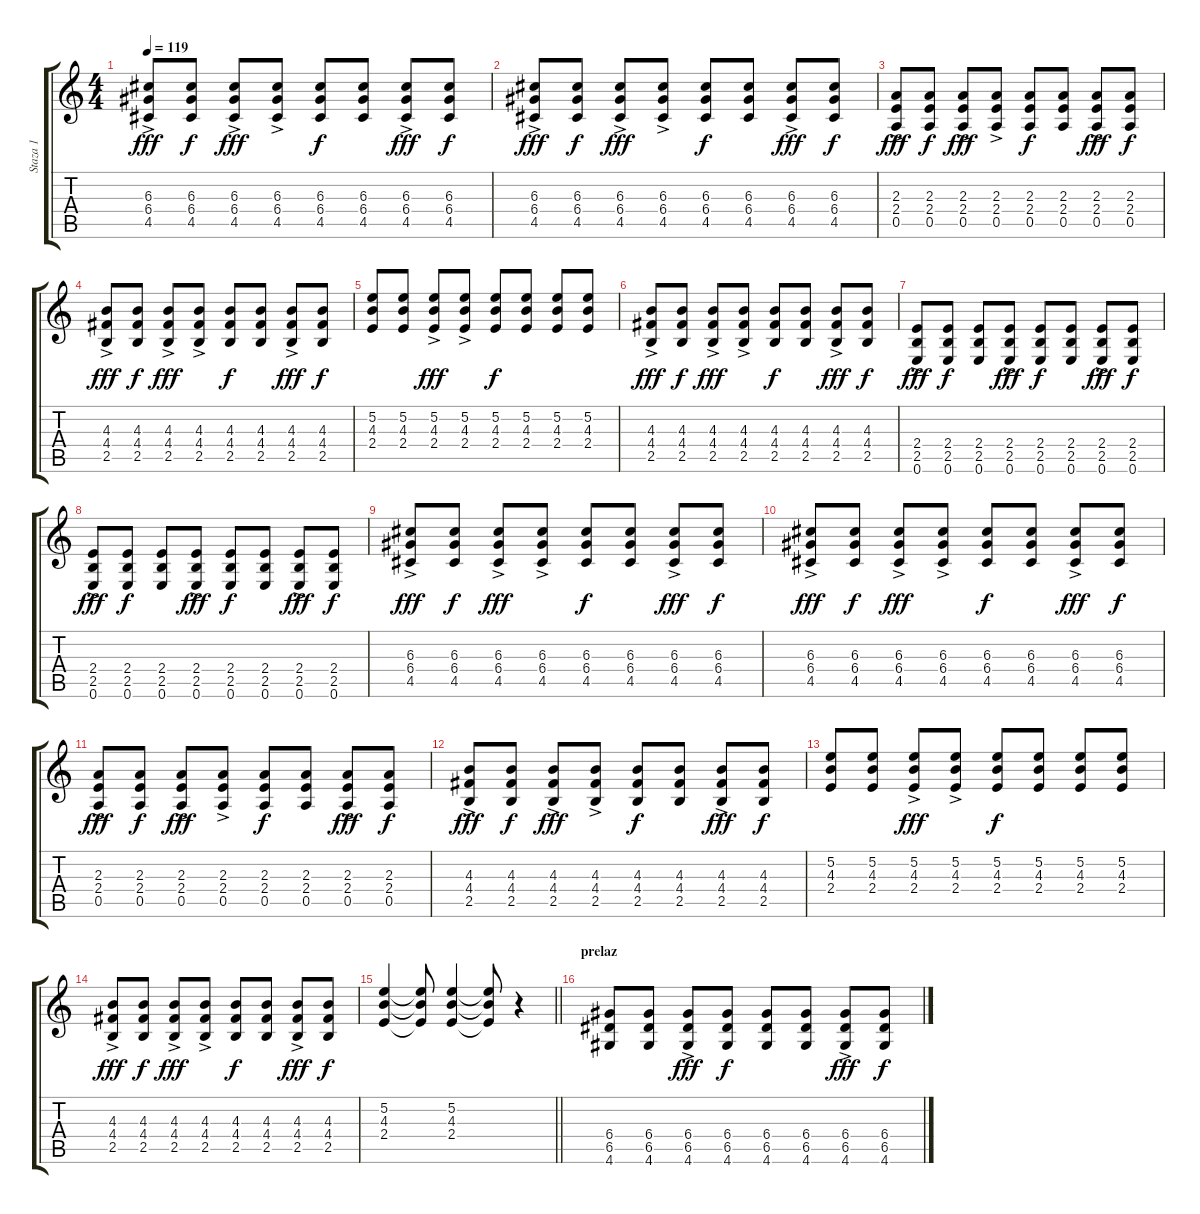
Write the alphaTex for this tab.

\track ("Staza 1" "Staza 1") {instrument overdrivenguitar}
\staff {score tabs}
\tuning (E4 B3 G3 D3 A2 E2) {hide}
\ts (4 4)
\tempo 119
\clef g2
\ks c
(6.3{ac} 6.4 4.5).8{dy fff} (6.3 6.4 4.5).8{dy f} (6.3 6.4{ac} 4.5).8{dy fff} (6.3 6.4 4.5{ac}).8 (6.3 6.4 4.5).8{dy f} (6.3 6.4 4.5).8 (6.3{ac} 6.4 4.5).8{dy fff} (6.3 6.4 4.5).8{dy f} |
(6.3{ac} 6.4 4.5).8{dy fff} (6.3 6.4 4.5).8{dy f} (6.3 6.4{ac} 4.5).8{dy fff} (6.3 6.4 4.5{ac}).8 (6.3 6.4 4.5).8{dy f} (6.3 6.4 4.5).8 (6.3{ac} 6.4 4.5).8{dy fff} (6.3 6.4 4.5).8{dy f} |
(2.3 2.4 0.5{ac}).8{dy fff} (2.3 2.4 0.5).8{dy f} (2.3 2.4{ac} 0.5).8{dy fff} (2.3 2.4{ac} 0.5).8 (2.3 2.4 0.5).8{dy f} (2.3 2.4 0.5).8 (2.3 2.4{ac} 0.5).8{dy fff} (2.3 2.4 0.5).8{dy f} |
(4.3 4.4 2.5{ac}).8{dy fff} (4.3 4.4 2.5).8{dy f} (4.3 4.4{ac} 2.5).8{dy fff} (4.3 4.4{ac} 2.5).8 (4.3 4.4 2.5).8{dy f} (4.3 4.4 2.5).8 (4.3 4.4{ac} 2.5).8{dy fff} (4.3 4.4 2.5).8{dy f} |
(5.2 4.3 2.4).8 (5.2 4.3 2.4).8 (5.2{ac} 4.3 2.4).8{dy fff} (5.2 4.3 2.4{ac}).8 (5.2 4.3 2.4).8{dy f} (5.2 4.3 2.4).8 (5.2 4.3 2.4).8 (5.2 4.3 2.4).8 |
(4.3 4.4 2.5{ac}).8{dy fff} (4.3 4.4 2.5).8{dy f} (4.3 4.4{ac} 2.5).8{dy fff} (4.3 4.4{ac} 2.5).8 (4.3 4.4 2.5).8{dy f} (4.3 4.4 2.5).8 (4.3 4.4{ac} 2.5).8{dy fff} (4.3 4.4 2.5).8{dy f} |
(2.4 2.5{ac} 0.6).8{dy fff} (2.4 2.5 0.6).8{dy f} (2.4 2.5 0.6).8 (2.4 2.5{ac} 0.6).8{dy fff} (2.4 2.5 0.6).8{dy f} (2.4 2.5 0.6).8 (2.4{ac} 2.5 0.6).8{dy fff} (2.4 2.5 0.6).8{dy f} |
(2.4 2.5{ac} 0.6).8{dy fff} (2.4 2.5 0.6).8{dy f} (2.4 2.5 0.6).8 (2.4 2.5{ac} 0.6).8{dy fff} (2.4 2.5 0.6).8{dy f} (2.4 2.5 0.6).8 (2.4{ac} 2.5 0.6).8{dy fff} (2.4 2.5 0.6).8{dy f} |
(6.3{ac} 6.4 4.5).8{dy fff} (6.3 6.4 4.5).8{dy f} (6.3 6.4{ac} 4.5).8{dy fff} (6.3 6.4 4.5{ac}).8 (6.3 6.4 4.5).8{dy f} (6.3 6.4 4.5).8 (6.3{ac} 6.4 4.5).8{dy fff} (6.3 6.4 4.5).8{dy f} |
(6.3{ac} 6.4 4.5).8{dy fff} (6.3 6.4 4.5).8{dy f} (6.3 6.4{ac} 4.5).8{dy fff} (6.3 6.4 4.5{ac}).8 (6.3 6.4 4.5).8{dy f} (6.3 6.4 4.5).8 (6.3{ac} 6.4 4.5).8{dy fff} (6.3 6.4 4.5).8{dy f} |
(2.3 2.4 0.5{ac}).8{dy fff} (2.3 2.4 0.5).8{dy f} (2.3 2.4{ac} 0.5).8{dy fff} (2.3 2.4{ac} 0.5).8 (2.3 2.4 0.5).8{dy f} (2.3 2.4 0.5).8 (2.3 2.4{ac} 0.5).8{dy fff} (2.3 2.4 0.5).8{dy f} |
(4.3 4.4 2.5{ac}).8{dy fff} (4.3 4.4 2.5).8{dy f} (4.3 4.4{ac} 2.5).8{dy fff} (4.3 4.4{ac} 2.5).8 (4.3 4.4 2.5).8{dy f} (4.3 4.4 2.5).8 (4.3 4.4{ac} 2.5).8{dy fff} (4.3 4.4 2.5).8{dy f} |
(5.2 4.3 2.4).8 (5.2 4.3 2.4).8 (5.2{ac} 4.3 2.4).8{dy fff} (5.2 4.3 2.4{ac}).8 (5.2 4.3 2.4).8{dy f} (5.2 4.3 2.4).8 (5.2 4.3 2.4).8 (5.2 4.3 2.4).8 |
(4.3 4.4 2.5{ac}).8{dy fff} (4.3 4.4 2.5).8{dy f} (4.3 4.4{ac} 2.5).8{dy fff} (4.3 4.4{ac} 2.5).8 (4.3 4.4 2.5).8{dy f} (4.3 4.4 2.5).8 (4.3 4.4{ac} 2.5).8{dy fff} (4.3 4.4 2.5).8{dy f} |
\barLineRight lightlight
(5.2 4.3 2.4).4 (5.2{t} 4.3{t} 2.4{t}).8 (5.2 4.3 2.4).4 (5.2{t} 4.3{t} 2.4{t}).8 r.4 |
\section ("" "prelaz")
(6.4 6.5 4.6).8 (6.4 6.5 4.6).8 (6.4{ac} 6.5 4.6).8{dy fff} (6.4 6.5 4.6).8{dy f} (6.4 6.5 4.6).8 (6.4 6.5 4.6).8 (6.4{ac} 6.5 4.6).8{dy fff} (6.4 6.5 4.6).8{dy f}
